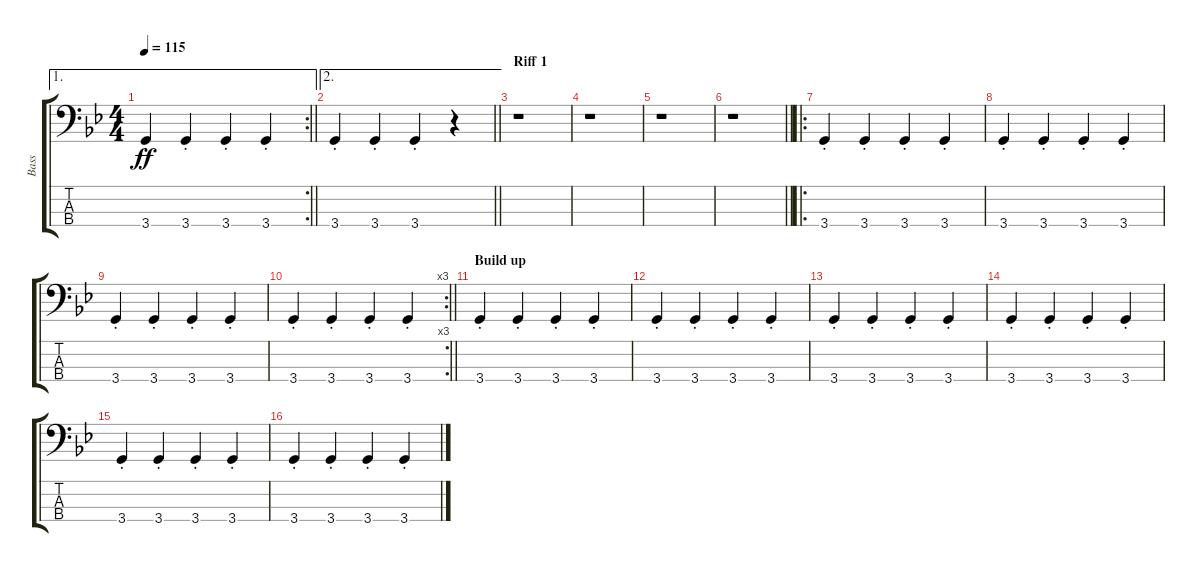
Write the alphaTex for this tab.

\track ("Bass" "Bass") {instrument electricbassfinger}
\staff {score tabs}
\tuning (G2 D2 A1 E1) {hide}
\ae 1
\rc 2
\ts (4 4)
\tempo 115
\clef f4
\barLineRight lightlight
\ks gminor
3.4{st}.4{dy ff} 3.4{st}.4 3.4{st}.4 3.4{st}.4 |
\ae 2
\barLineRight lightlight
3.4{st}.4 3.4{st}.4 3.4{st}.4 r.4 |
\section ("" "Riff 1")
r.1 |
r.1 |
r.1 |
\barLineRight lightlight
r.1 |
\ro
3.4{st}.4 3.4{st}.4 3.4{st}.4 3.4{st}.4 |
3.4{st}.4 3.4{st}.4 3.4{st}.4 3.4{st}.4 |
3.4{st}.4 3.4{st}.4 3.4{st}.4 3.4{st}.4 |
\rc 3
\barLineRight lightlight
3.4{st}.4 3.4{st}.4 3.4{st}.4 3.4{st}.4 |
\section ("" "Build up")
3.4{st}.4 3.4{st}.4 3.4{st}.4 3.4{st}.4 |
3.4{st}.4 3.4{st}.4 3.4{st}.4 3.4{st}.4 |
3.4{st}.4 3.4{st}.4 3.4{st}.4 3.4{st}.4 |
3.4{st}.4 3.4{st}.4 3.4{st}.4 3.4{st}.4 |
3.4{st}.4 3.4{st}.4 3.4{st}.4 3.4{st}.4 |
3.4{st}.4 3.4{st}.4 3.4{st}.4 3.4{st}.4
